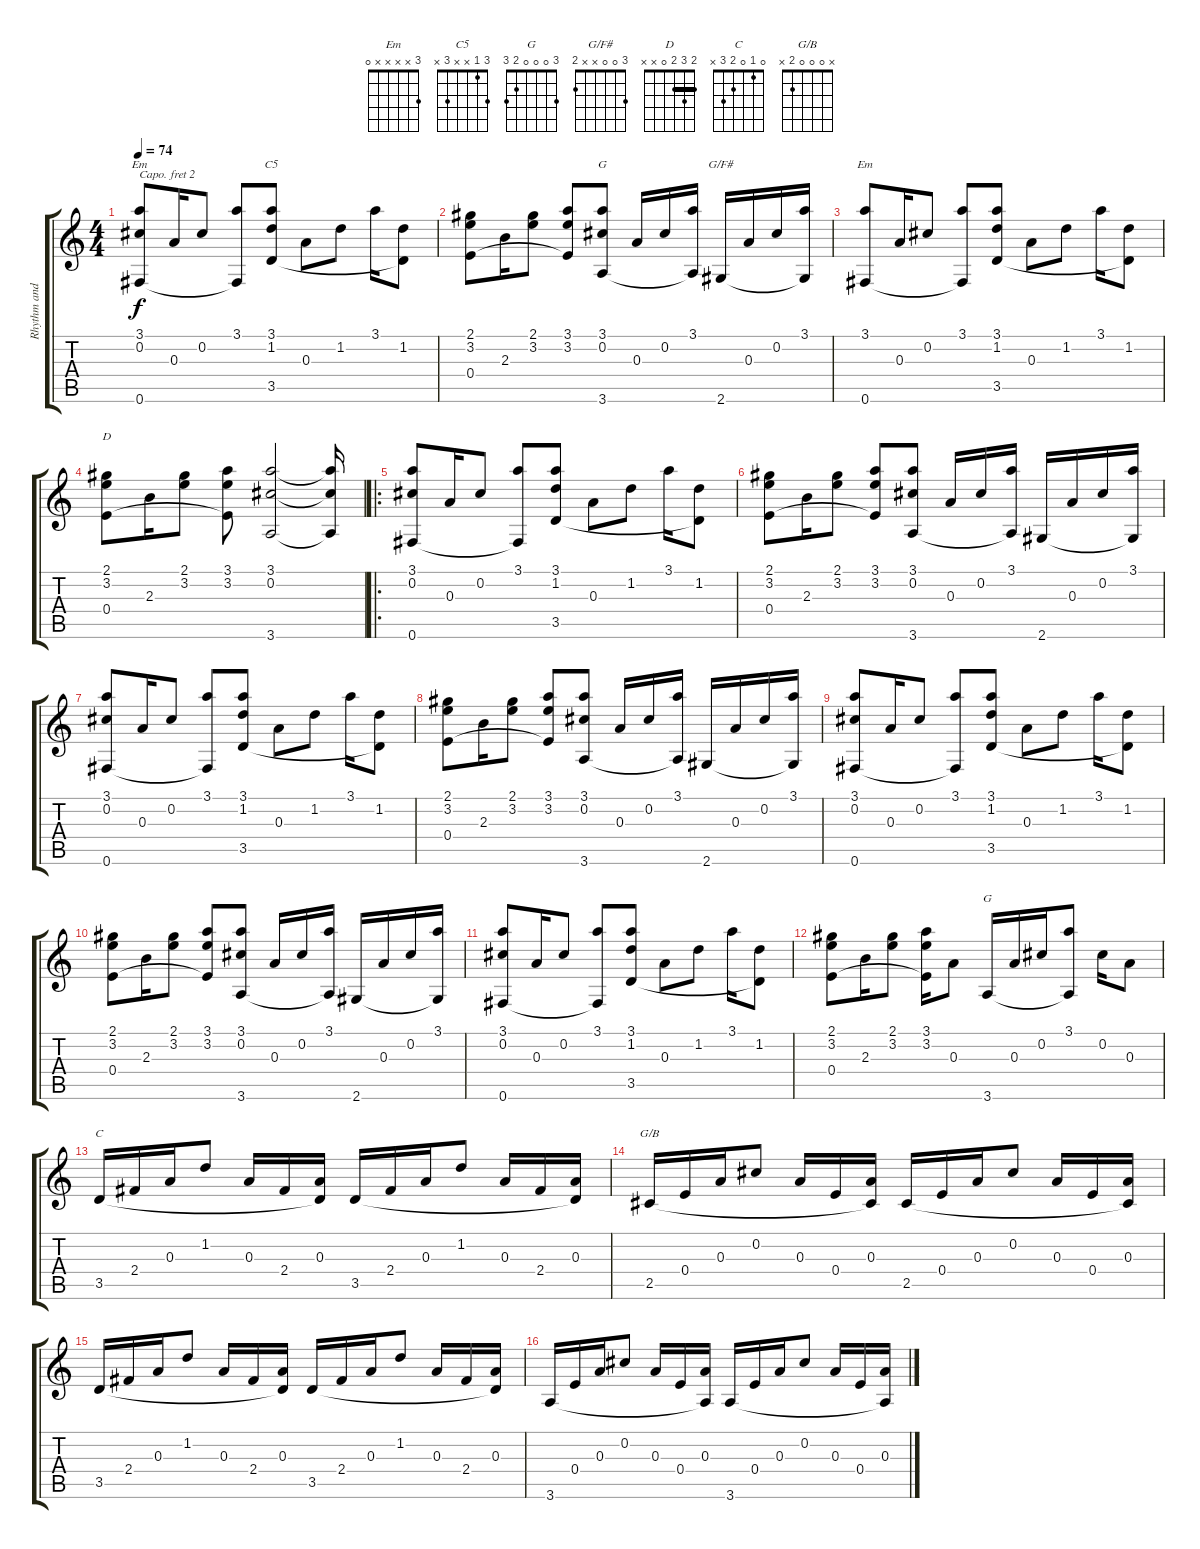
\track ("Rhythm and solo" "Rhythm and") {instrument acousticguitarsteel}
\staff {score tabs}
\capo 2
\tuning (E4 B3 G3 D3 A2 E2) {hide}
\chord ("Em" 3 0 x x x 0)
\chord ("C5" 3 1 x x 3 x)
\chord ("G" 3 0 x x x 3)
\chord ("G/F#" 3 0 0 x x 2)
\chord ("Em" 3 x x x x 0)
\chord ("D" 2 3 2 0 x x) {barre 2}
\chord ("G" 3 0 0 0 2 3)
\chord ("C" 0 1 0 2 3 x)
\chord ("G/B" x 0 0 0 2 x)
\ts (4 4)
\tempo 74
\clef g2
\ks c
(3.1 0.2 0.6).8{ch "Em" dy f volume 13 instrument acousticguitarsteel} 0.3.16 0.2.8 (3.1 0.6{t}).8 (3.1 1.2 3.5).8{ch "C5"} 0.3.8 1.2.8 3.1.16 (1.2 3.5{t}).8 |
(2.1 3.2 0.4).8 2.3.16 (2.1 3.2).8 (3.1 3.2 0.4{t}).8 (3.1 0.2 3.6).8{ch "G"} 0.3.16 0.2.16 (3.1 3.6{t}).16 2.6.16{ch "G/F#"} 0.3.16 0.2.16 (3.1 2.6{t}).16 |
(3.1 0.6).8{ch "Em"} 0.3.16 0.2.8 (3.1 0.6{t}).8 (3.1 1.2 3.5).8 0.3.8 1.2.8 3.1.16 (1.2 3.5{t}).8 |
(2.1 3.2 0.4).8{ch "D"} 2.3.16 (2.1 3.2).8 (3.1 3.2 0.4{t}).8 (3.1 0.2 3.6).2 (3.1{t} 0.2{t} 3.6{t}).16 |
\ro
(3.1 0.2 0.6).8{volume 10} 0.3.16 0.2.8 (3.1 0.6{t}).8 (3.1 1.2 3.5).8 0.3.8 1.2.8 3.1.16 (1.2 3.5{t}).8 |
(2.1 3.2 0.4).8 2.3.16 (2.1 3.2).8 (3.1 3.2 0.4{t}).8 (3.1 0.2 3.6).8 0.3.16 0.2.16 (3.1 3.6{t}).16 2.6.16 0.3.16 0.2.16 (3.1 2.6{t}).16 |
(3.1 0.2 0.6).8 0.3.16 0.2.8 (3.1 0.6{t}).8 (3.1 1.2 3.5).8 0.3.8 1.2.8 3.1.16 (1.2 3.5{t}).8 |
(2.1 3.2 0.4).8 2.3.16 (2.1 3.2).8 (3.1 3.2 0.4{t}).8 (3.1 0.2 3.6).8 0.3.16 0.2.16 (3.1 3.6{t}).16 2.6.16 0.3.16 0.2.16 (3.1 2.6{t}).16 |
(3.1 0.2 0.6).8 0.3.16 0.2.8 (3.1 0.6{t}).8 (3.1 1.2 3.5).8 0.3.8 1.2.8 3.1.16 (1.2 3.5{t}).8 |
(2.1 3.2 0.4).8 2.3.16 (2.1 3.2).8 (3.1 3.2 0.4{t}).8 (3.1 0.2 3.6).8 0.3.16 0.2.16 (3.1 3.6{t}).16 2.6.16 0.3.16 0.2.16 (3.1 2.6{t}).16 |
(3.1 0.2 0.6).8 0.3.16 0.2.8 (3.1 0.6{t}).8 (3.1 1.2 3.5).8 0.3.8 1.2.8 3.1.16 (1.2 3.5{t}).8 |
(2.1 3.2 0.4).8 2.3.16 (2.1 3.2).8 (3.1 3.2 0.4{t}).16 0.3.8 3.6.16{ch "G"} 0.3.16 0.2.16 (3.1 3.6{t}).8 0.2.16 0.3.8 |
3.5.16{ch "C"} 2.4.16 0.3.16 1.2.8 0.3.16 2.4.16 (0.3 3.5{t}).16 3.5.16 2.4.16 0.3.16 1.2.8 0.3.16 2.4.16 (0.3 3.5{t}).16 |
2.5.16{ch "G/B"} 0.4.16 0.3.16 0.2.8 0.3.16 0.4.16 (0.3 2.5{t}).16 2.5.16 0.4.16 0.3.16 0.2.8 0.3.16 0.4.16 (0.3 2.5{t}).16 |
3.5.16 2.4.16 0.3.16 1.2.8 0.3.16 2.4.16 (0.3 3.5{t}).16 3.5.16 2.4.16 0.3.16 1.2.8 0.3.16 2.4.16 (0.3 3.5{t}).16 |
3.6.16 0.4.16 0.3.16 0.2.8 0.3.16 0.4.16 (0.3 3.6{t}).16 3.6.16 0.4.16 0.3.16 0.2.8 0.3.16 0.4.16 (0.3 3.6{t}).16
